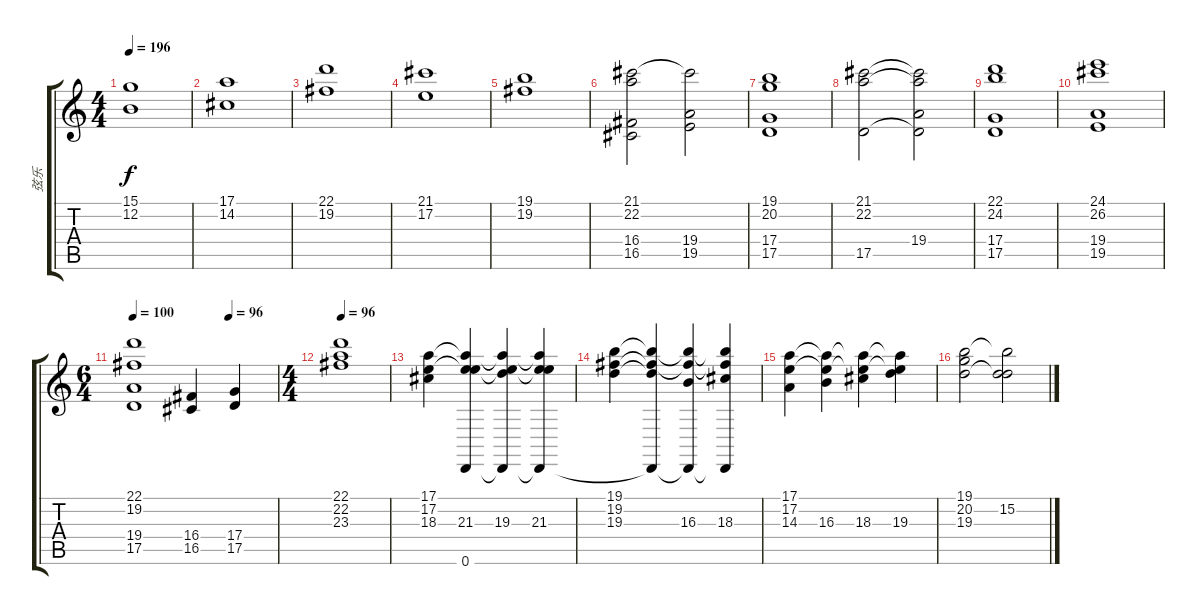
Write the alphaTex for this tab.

\track ("弦乐" "弦乐") {instrument stringensemble2}
\staff {score tabs}
\tuning (E4 B3 G3 D3 A2 D2) {hide}
\ts (4 4)
\tempo 196
\clef g2
\ks c
(15.1 12.2).1{dy f} |
(17.1 14.2).1 |
(22.1 19.2).1 |
(21.1 17.2).1 |
(19.1 19.2).1 |
(21.1 22.2 16.4 16.5).2 (21.1{t} 19.4 19.5).2 |
(19.1 20.2 17.4 17.5).1 |
(21.1 22.2 17.5).2 (21.1{t} 22.2{t} 19.4 17.5{t}).2 |
(22.1 24.2 17.4 17.5).1 |
(24.1 26.2 19.4 19.5).1 |
\ts (6 4)
\tempo 84
\tempo (96 0.6666666666666666)
\tempo 100
(22.1 19.2 19.4 17.5).1 (16.4 16.5).4 (17.4 17.5).4 |
\ts (4 4)
\tempo (96 0.03125)
(22.1 22.2 23.3).1 |
(17.1 17.2 18.3).4 (17.1{t} 17.2{t} 21.3 0.6).4 (17.1{t} 17.2{t} 19.3 0.6{t}).4 (17.1{t} 17.2{t} 21.3 0.6{t}).4 |
(19.1 19.2 19.3).4 (19.1{t} 19.2{t} 19.3{t} 0.6{t}).4 (19.1{t} 19.2{t} 16.3 0.6{t}).4 (19.1{t} 19.2{t} 18.3 0.6{t}).4 |
(17.1 17.2 14.3).4 (17.1{t} 17.2{t} 16.3).4 (17.1{t} 17.2{t} 18.3).4 (17.1{t} 17.2{t} 19.3).4 |
(19.1 20.2 19.3).2 (19.1{t} 15.2 19.3{t}).2
